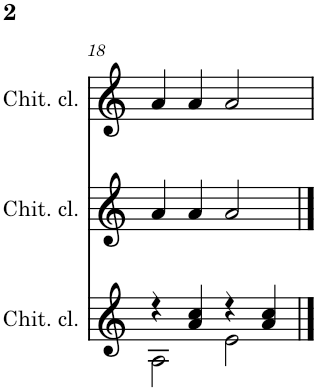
**kern	**kern	**kern
*part3	*part2	*part1
*staff3	*staff2	*staff1
*I"Chitarra classica	*I"Chitarra classica	*I"Chitarra classica
*I'Chit. cl.	*I'Chit. cl.	*I'Chit. cl.
!!LO:PB:g=z
*clefG2	*clefG2	*clefG2
*k[]	*k[]	*k[]
*M4/4	*M4/4	*M4/4
=18	=18	=18
*^	*	*
4r	2A\	4a/	4a/
4a/ 4cc/	.	4a/	4a/
4r	2e\	2a/	2a/
4a/ 4cc/	.	.	.
*v	*v	*	*
=	=	=
*-	*-	*-
